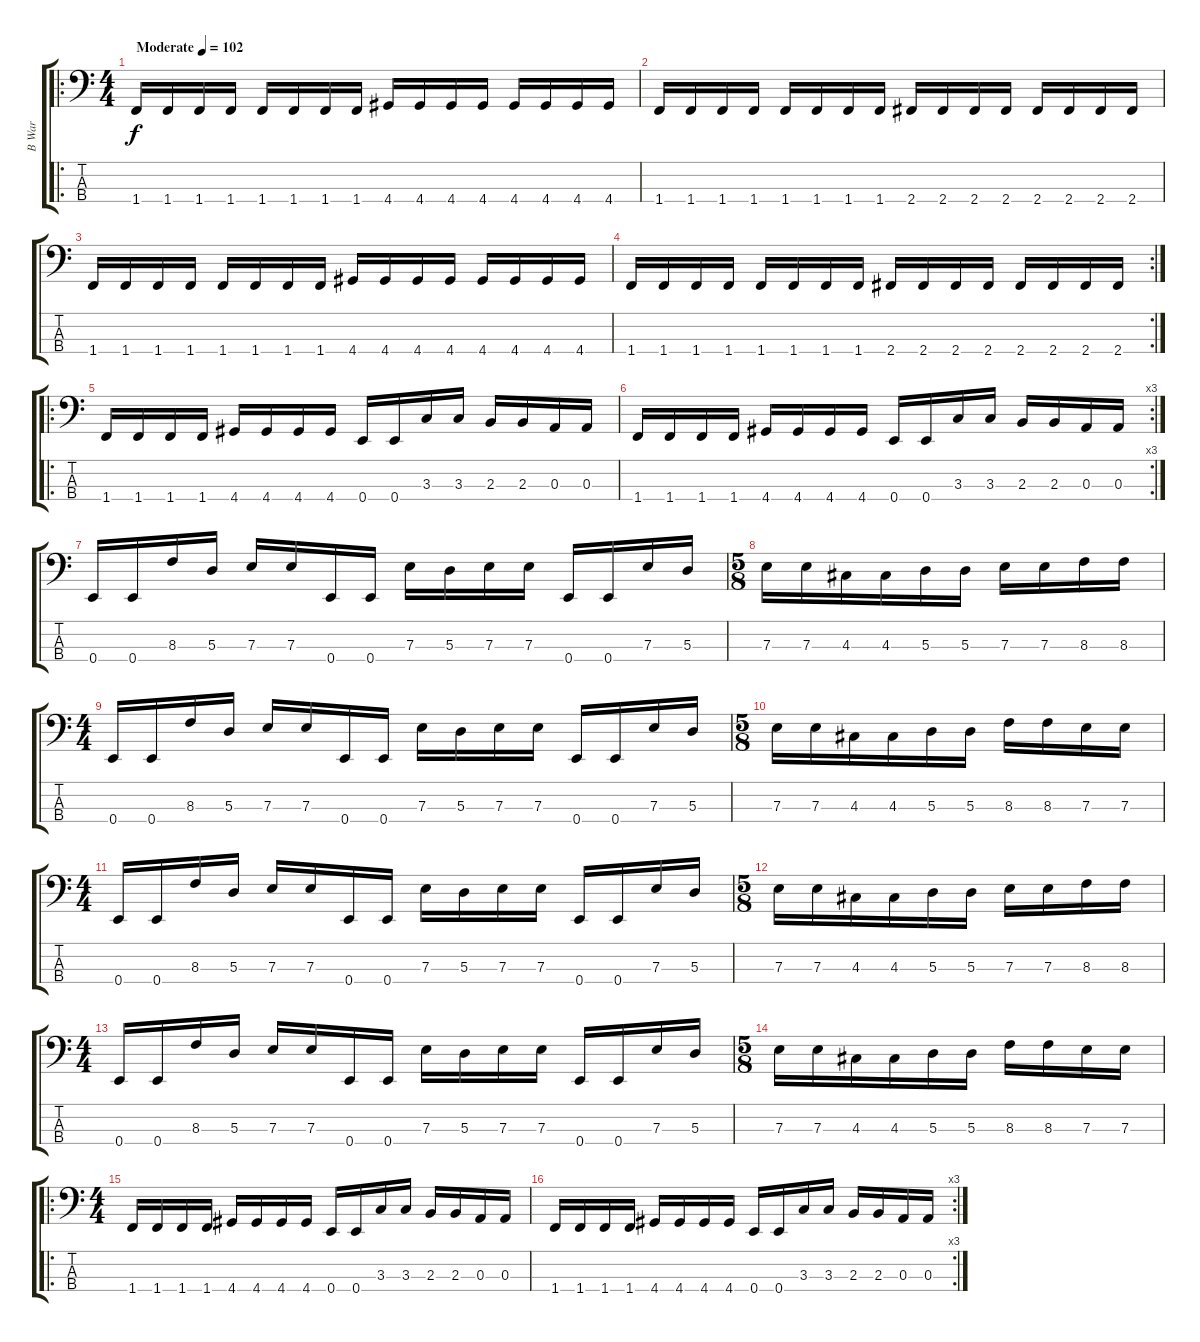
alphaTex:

\track ("B War" "B War") {instrument electricbassfinger}
\staff {score tabs}
\tuning (G2 D2 A1 E1) {hide}
\ro
\ts (4 4)
\tempo (102 "Moderate")
\clef f4
\ks c
1.4.16{dy f instrument electricbassfinger} 1.4.16 1.4.16 1.4.16 1.4.16 1.4.16 1.4.16 1.4.16 4.4.16 4.4.16 4.4.16 4.4.16 4.4.16 4.4.16 4.4.16 4.4.16 |
1.4.16 1.4.16 1.4.16 1.4.16 1.4.16 1.4.16 1.4.16 1.4.16 2.4.16 2.4.16 2.4.16 2.4.16 2.4.16 2.4.16 2.4.16 2.4.16 |
1.4.16 1.4.16 1.4.16 1.4.16 1.4.16 1.4.16 1.4.16 1.4.16 4.4.16 4.4.16 4.4.16 4.4.16 4.4.16 4.4.16 4.4.16 4.4.16 |
\rc 2
1.4.16 1.4.16 1.4.16 1.4.16 1.4.16 1.4.16 1.4.16 1.4.16 2.4.16 2.4.16 2.4.16 2.4.16 2.4.16 2.4.16 2.4.16 2.4.16 |
\ro
1.4.16 1.4.16 1.4.16 1.4.16 4.4.16 4.4.16 4.4.16 4.4.16 0.4.16 0.4.16 3.3.16 3.3.16 2.3.16 2.3.16 0.3.16 0.3.16 |
\rc 3
1.4.16 1.4.16 1.4.16 1.4.16 4.4.16 4.4.16 4.4.16 4.4.16 0.4.16 0.4.16 3.3.16 3.3.16 2.3.16 2.3.16 0.3.16 0.3.16 |
0.4.16 0.4.16 8.3.16 5.3.16 7.3.16 7.3.16 0.4.16 0.4.16 7.3.16 5.3.16 7.3.16 7.3.16 0.4.16 0.4.16 7.3.16 5.3.16 |
\ts (5 8)
7.3.16 7.3.16 4.3.16 4.3.16 5.3.16 5.3.16 7.3.16 7.3.16 8.3.16 8.3.16 |
\ts (4 4)
0.4.16 0.4.16 8.3.16 5.3.16 7.3.16 7.3.16 0.4.16 0.4.16 7.3.16 5.3.16 7.3.16 7.3.16 0.4.16 0.4.16 7.3.16 5.3.16 |
\ts (5 8)
7.3.16 7.3.16 4.3.16 4.3.16 5.3.16 5.3.16 8.3.16 8.3.16 7.3.16 7.3.16 |
\ts (4 4)
0.4.16 0.4.16 8.3.16 5.3.16 7.3.16 7.3.16 0.4.16 0.4.16 7.3.16 5.3.16 7.3.16 7.3.16 0.4.16 0.4.16 7.3.16 5.3.16 |
\ts (5 8)
7.3.16 7.3.16 4.3.16 4.3.16 5.3.16 5.3.16 7.3.16 7.3.16 8.3.16 8.3.16 |
\ts (4 4)
0.4.16 0.4.16 8.3.16 5.3.16 7.3.16 7.3.16 0.4.16 0.4.16 7.3.16 5.3.16 7.3.16 7.3.16 0.4.16 0.4.16 7.3.16 5.3.16 |
\ts (5 8)
7.3.16 7.3.16 4.3.16 4.3.16 5.3.16 5.3.16 8.3.16 8.3.16 7.3.16 7.3.16 |
\ro
\ts (4 4)
1.4.16 1.4.16 1.4.16 1.4.16 4.4.16 4.4.16 4.4.16 4.4.16 0.4.16 0.4.16 3.3.16 3.3.16 2.3.16 2.3.16 0.3.16 0.3.16 |
\rc 3
1.4.16 1.4.16 1.4.16 1.4.16 4.4.16 4.4.16 4.4.16 4.4.16 0.4.16 0.4.16 3.3.16 3.3.16 2.3.16 2.3.16 0.3.16 0.3.16
